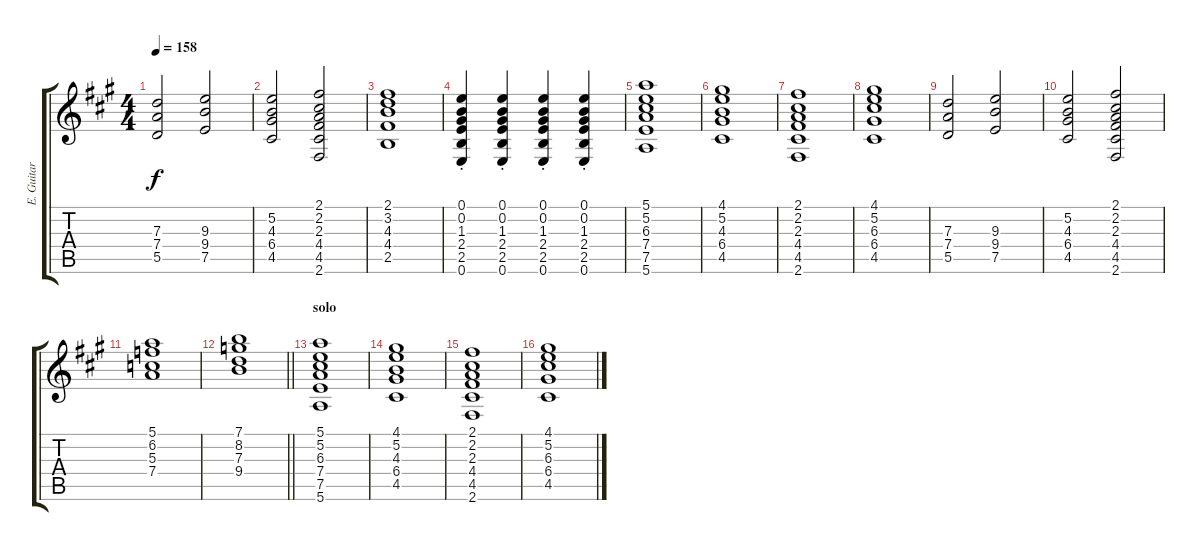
\track ("E. Guitar II" "E. Guitar ") {instrument overdrivenguitar}
\staff {score tabs}
\tuning (E4 B3 G3 D3 A2 E2) {hide}
\ts (4 4)
\tempo 158
\clef g2
\ks a
(7.3 7.4 5.5).2{dy f} (9.3 9.4 7.5).2 |
(5.2 4.3 6.4 4.5).2 (2.1 2.2 2.3 4.4 4.5 2.6).2 |
(2.1 3.2 4.3 4.4 2.5).1 |
(0.1{st} 0.2{st} 1.3{st} 2.4{st} 2.5{st} 0.6{st}).4 (0.1{st} 0.2{st} 1.3{st} 2.4{st} 2.5{st} 0.6{st}).4 (0.1{st} 0.2{st} 1.3{st} 2.4{st} 2.5{st} 0.6{st}).4 (0.1{st} 0.2{st} 1.3{st} 2.4{st} 2.5{st} 0.6{st}).4 |
(5.1 5.2 6.3 7.4 7.5 5.6).1 |
(4.1 5.2 4.3 6.4 4.5).1 |
(2.1 2.2 2.3 4.4 4.5 2.6).1 |
(4.1 5.2 6.3 6.4 4.5).1 |
(7.3 7.4 5.5).2 (9.3 9.4 7.5).2 |
(5.2 4.3 6.4 4.5).2 (2.1 2.2 2.3 4.4 4.5 2.6).2 |
(5.1 6.2 5.3 7.4).1 |
\barLineRight lightlight
(7.1 8.2 7.3 9.4).1 |
\section ("" "solo")
(5.1 5.2 6.3 7.4 7.5 5.6).1 |
(4.1 5.2 4.3 6.4 4.5).1 |
(2.1 2.2 2.3 4.4 4.5 2.6).1 |
(4.1 5.2 6.3 6.4 4.5).1
